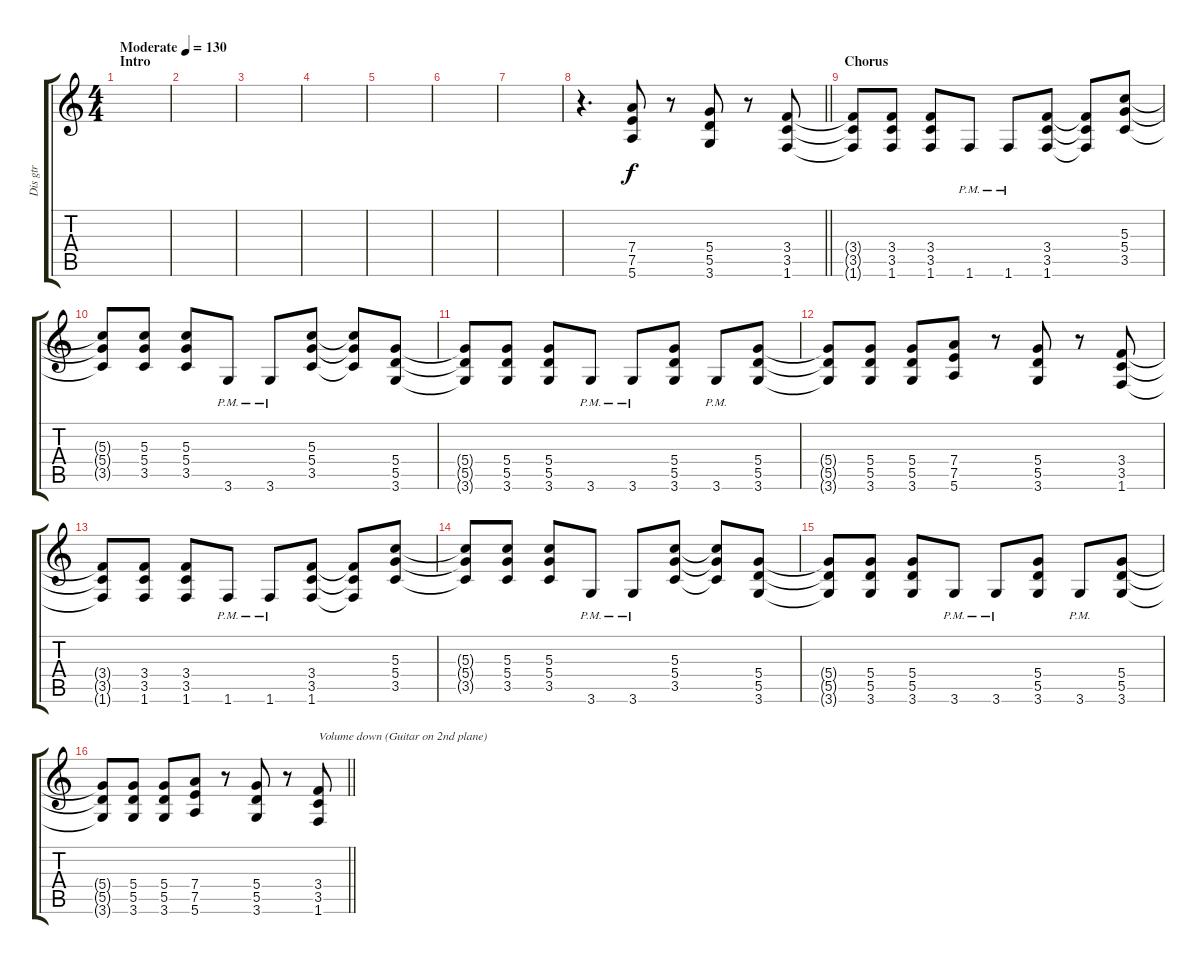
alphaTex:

\track ("Dis gtr" "Dis gtr") {instrument distortionguitar}
\staff {score tabs}
\tuning (E4 B3 G3 D3 A2 E2) {hide}
\ts (4 4)
\section ("" "Intro")
\tempo (130 "Moderate")
\clef g2
\ks c
|
|
|
|
|
|
|
\barLineRight lightlight
r.4{d} (7.4 7.5 5.6).8 r.8 (5.4 5.5 3.6).8 r.8 (3.4 3.5 1.6).8 |
\section ("" "Chorus")
(3.4{t} 3.5{t} 1.6{t}).8 (3.4 3.5 1.6).8 (3.4 3.5 1.6).8 1.6{pm}.8 1.6{pm}.8 (3.4 3.5 1.6).8 (3.4{t} 3.5{t} 1.6{t}).8 (5.3 5.4 3.5).8 |
(5.3{t} 5.4{t} 3.5{t}).8 (5.3 5.4 3.5).8 (5.3 5.4 3.5).8 3.6{pm}.8 3.6{pm}.8 (5.3 5.4 3.5).8 (5.3{t} 5.4{t} 3.5{t}).8 (5.4 5.5 3.6).8 |
(5.4{t} 5.5{t} 3.6{t}).8 (5.4 5.5 3.6).8 (5.4 5.5 3.6).8 3.6{pm}.8 3.6{pm}.8 (5.4 5.5 3.6).8 3.6{pm}.8 (5.4 5.5 3.6).8 |
(5.4{t} 5.5{t} 3.6{t}).8 (5.4 5.5 3.6).8 (5.4 5.5 3.6).8 (7.4 7.5 5.6).8 r.8 (5.4 5.5 3.6).8 r.8 (3.4 3.5 1.6).8 |
(3.4{t} 3.5{t} 1.6{t}).8 (3.4 3.5 1.6).8 (3.4 3.5 1.6).8 1.6{pm}.8 1.6{pm}.8 (3.4 3.5 1.6).8 (3.4{t} 3.5{t} 1.6{t}).8 (5.3 5.4 3.5).8 |
(5.3{t} 5.4{t} 3.5{t}).8 (5.3 5.4 3.5).8 (5.3 5.4 3.5).8 3.6{pm}.8 3.6{pm}.8 (5.3 5.4 3.5).8 (5.3{t} 5.4{t} 3.5{t}).8 (5.4 5.5 3.6).8 |
(5.4{t} 5.5{t} 3.6{t}).8 (5.4 5.5 3.6).8 (5.4 5.5 3.6).8 3.6{pm}.8 3.6{pm}.8 (5.4 5.5 3.6).8 3.6{pm}.8 (5.4 5.5 3.6).8 |
\barLineRight lightlight
(5.4{t} 5.5{t} 3.6{t}).8 (5.4 5.5 3.6).8 (5.4 5.5 3.6).8 (7.4 7.5 5.6).8 r.8 (5.4 5.5 3.6).8 r.8 (3.4 3.5 1.6).8{txt "Volume down (Guitar on 2nd plane)" volume 10}
